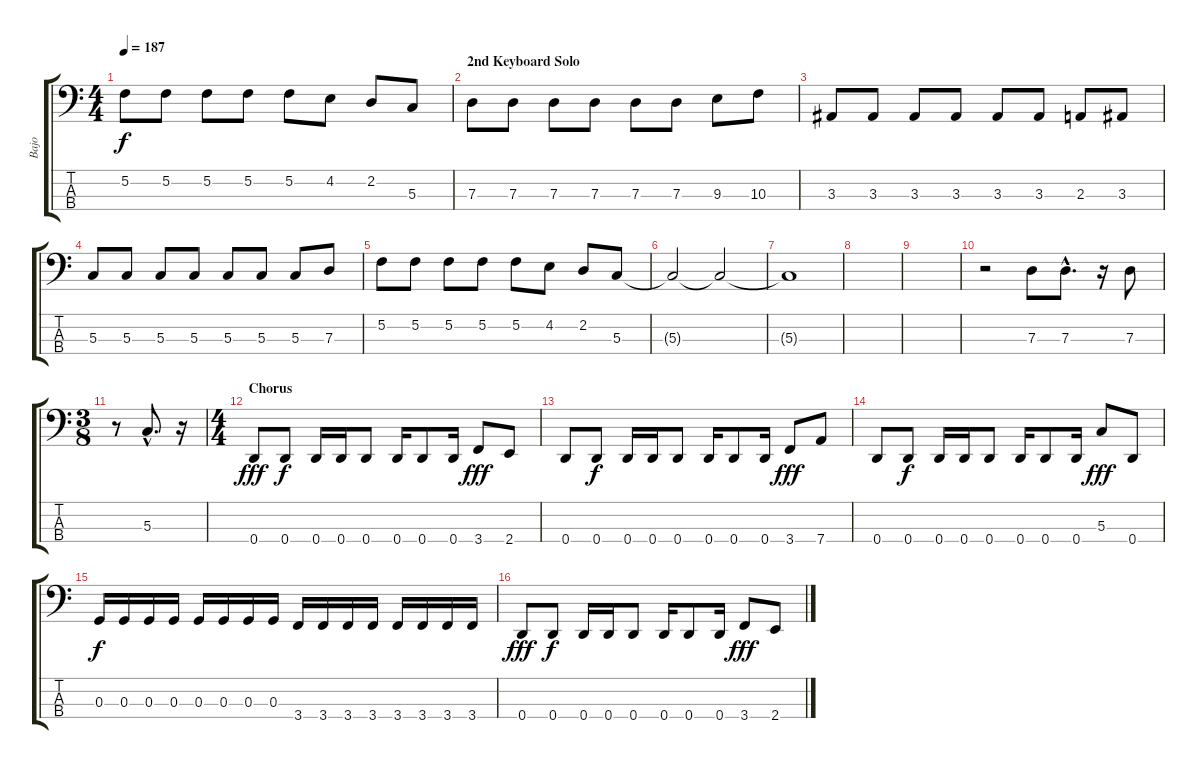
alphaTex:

\track ("Bajo" "Bajo") {instrument electricbasspick}
\staff {score tabs}
\tuning (F2 C2 G1 D1) {hide}
\ts (4 4)
\tempo 187
\clef f4
\ks c
5.2.8{dy f} 5.2.8 5.2.8 5.2.8 5.2.8 4.2.8 2.2.8 5.3.8 |
\section ("" "2nd Keyboard Solo")
7.3.8 7.3.8 7.3.8 7.3.8 7.3.8 7.3.8 9.3.8 10.3.8 |
3.3.8 3.3.8 3.3.8 3.3.8 3.3.8 3.3.8 2.3.8 3.3.8 |
5.3.8 5.3.8 5.3.8 5.3.8 5.3.8 5.3.8 5.3.8 7.3.8 |
5.2.8 5.2.8 5.2.8 5.2.8 5.2.8 4.2.8 2.2.8 5.3.8 |
5.3{t}.2 5.3{t}.2{volume 0} |
5.3{t}.1 |
|
|
r.2 7.3.8{volume 16} 7.3{hac}.8{d} r.16 7.3.8 |
\ts (3 8)
r.8 5.3{hac}.8{d} r.16 |
\ts (4 4)
\section ("" "Chorus")
0.4.8{dy fff} 0.4.8{dy f} 0.4.16 0.4.16 0.4.8 0.4.16 0.4.8 0.4.16 3.4.8{dy fff} 2.4.8 |
0.4.8 0.4.8{dy f} 0.4.16 0.4.16 0.4.8 0.4.16 0.4.8 0.4.16 3.4.8{dy fff} 7.4.8 |
0.4.8 0.4.8{dy f} 0.4.16 0.4.16 0.4.8 0.4.16 0.4.8 0.4.16 5.3.8{dy fff} 0.4.8 |
0.3.16{dy f} 0.3.16 0.3.16 0.3.16 0.3.16 0.3.16 0.3.16 0.3.16 3.4.16 3.4.16 3.4.16 3.4.16 3.4.16 3.4.16 3.4.16 3.4.16 |
0.4.8{dy fff} 0.4.8{dy f} 0.4.16 0.4.16 0.4.8 0.4.16 0.4.8 0.4.16 3.4.8{dy fff} 2.4.8
